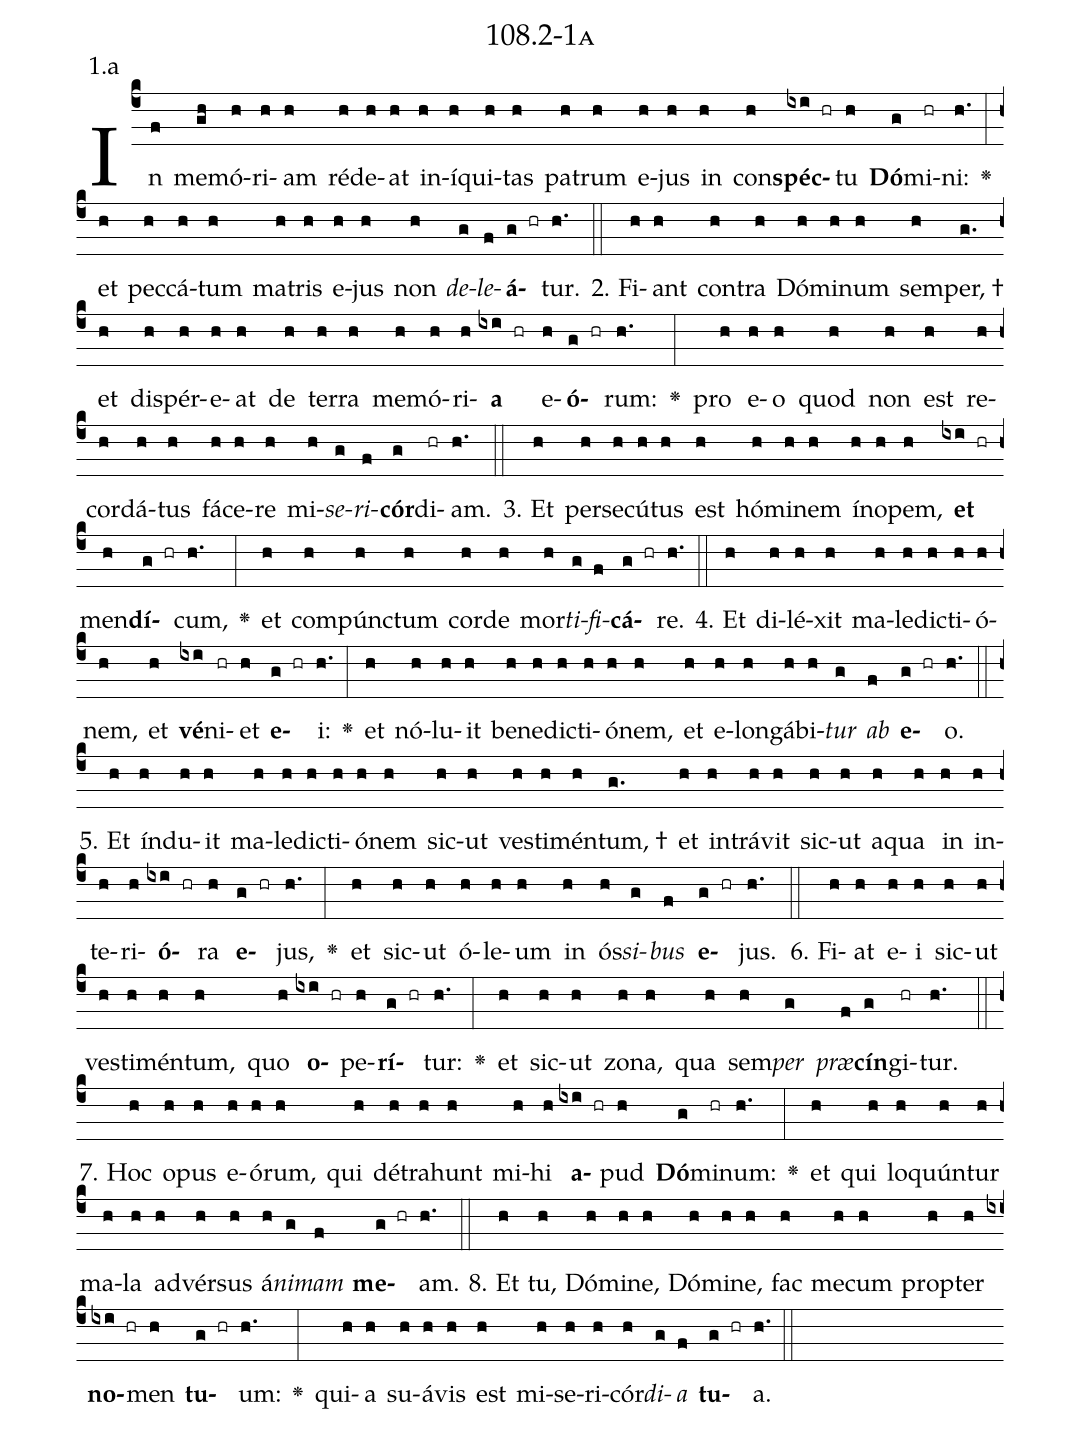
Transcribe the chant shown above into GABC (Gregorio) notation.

name: 108.2-1a;
annotation: 1.a;
%%
(c4)In(f) me(gh)mó(h)ri(h)am(h) réd(h)e(h)at(h) in(h)í(h)qui(h)tas(h) pa(h)trum(h) e(h)jus(h) in(h) con(h)<b>spéc</b>(ixi hr)tu(h) <b>Dó</b>(g)mi(hr)ni:(h.) <v>\greheightstar</v>(:) et(h) pec(h)cá(h)tum(h) ma(h)tris(h) e(h)jus(h) non(h) <i>de</i>(g)<i>le</i>(f)<b>á</b>(g hr)tur.(h.) (::)
2. Fi(h)ant(h) con(h)tra(h) Dó(h)mi(h)num(h) sem(h)per, †(g.) et(h) dis(h)pér(h)e(h)at(h) de(h) ter(h)ra(h) me(h)mó(h)ri(h)<b>a</b>(ixi hr) e(h)<b>ó</b>(g hr)rum:(h.) <v>\greheightstar</v>(:) pro(h) e(h)o(h) quod(h) non(h) est(h) re(h)cor(h)dá(h)tus(h) fá(h)ce(h)re(h) mi(h)<i>se</i>(g)<i>ri</i>(f)<b>cór</b>(g)di(hr)am.(h.) (::)
3. Et(h) per(h)se(h)cú(h)tus(h) est(h) hó(h)mi(h)nem(h) ín(h)o(h)pem,(h) <b>et</b>(ixi hr) men(h)<b>dí</b>(g hr)cum,(h.) <v>\greheightstar</v>(:) et(h) com(h)púnc(h)tum(h) cor(h)de(h) mor(h)<i>ti</i>(g)<i>fi</i>(f)<b>cá</b>(g hr)re.(h.) (::)
4. Et(h) di(h)lé(h)xit(h) ma(h)le(h)dic(h)ti(h)ó(h)nem,(h) et(h) <b>vé</b>(ixi)ni(hr)et(h) <b>e</b>(g hr)i:(h.) <v>\greheightstar</v>(:) et(h) nó(h)lu(h)it(h) be(h)ne(h)dic(h)ti(h)ó(h)nem,(h) et(h) e(h)lon(h)gá(h)bi(h)<i>tur</i>(g) <i>ab</i>(f) <b>e</b>(g hr)o.(h.) (::)
5. Et(h) índ(h)u(h)it(h) ma(h)le(h)dic(h)ti(h)ó(h)nem(h) sic(h)ut(h) ves(h)ti(h)mén(h)tum, †(g.) et(h) in(h)trá(h)vit(h) sic(h)ut(h) a(h)qua(h) in(h) in(h)te(h)ri(h)<b>ó</b>(ixi hr)ra(h) <b>e</b>(g hr)jus,(h.) <v>\greheightstar</v>(:) et(h) sic(h)ut(h) ó(h)le(h)um(h) in(h) ós(h)<i>si</i>(g)<i>bus</i>(f) <b>e</b>(g hr)jus.(h.) (::)
6. Fi(h)at(h) e(h)i(h) sic(h)ut(h) ves(h)ti(h)mén(h)tum,(h) quo(h) <b>o</b>(ixi hr)pe(h)<b>rí</b>(g hr)tur:(h.) <v>\greheightstar</v>(:) et(h) sic(h)ut(h) zo(h)na,(h) qua(h) sem(h)<i>per</i>(g) <i>præ</i>(f)<b>cín</b>(g)gi(hr)tur.(h.) (::)
7. Hoc(h) o(h)pus(h) e(h)ó(h)rum,(h) qui(h) dé(h)tra(h)hunt(h) mi(h)hi(h) <b>a</b>(ixi hr)pud(h) <b>Dó</b>(g)mi(hr)num:(h.) <v>\greheightstar</v>(:) et(h) qui(h) lo(h)quún(h)tur(h) ma(h)la(h) ad(h)vér(h)sus(h) á(h)<i>ni</i>(g)<i>mam</i>(f) <b>me</b>(g hr)am.(h.) (::)
8. Et(h) tu,(h) Dó(h)mi(h)ne,(h) Dó(h)mi(h)ne,(h) fac(h) me(h)cum(h) prop(h)ter(h) <b>no</b>(ixi hr)men(h) <b>tu</b>(g hr)um:(h.) <v>\greheightstar</v>(:) qui(h)a(h) su(h)á(h)vis(h) est(h) mi(h)se(h)ri(h)cór(h)<i>di</i>(g)<i>a</i>(f) <b>tu</b>(g hr)a.(h.) (::)
